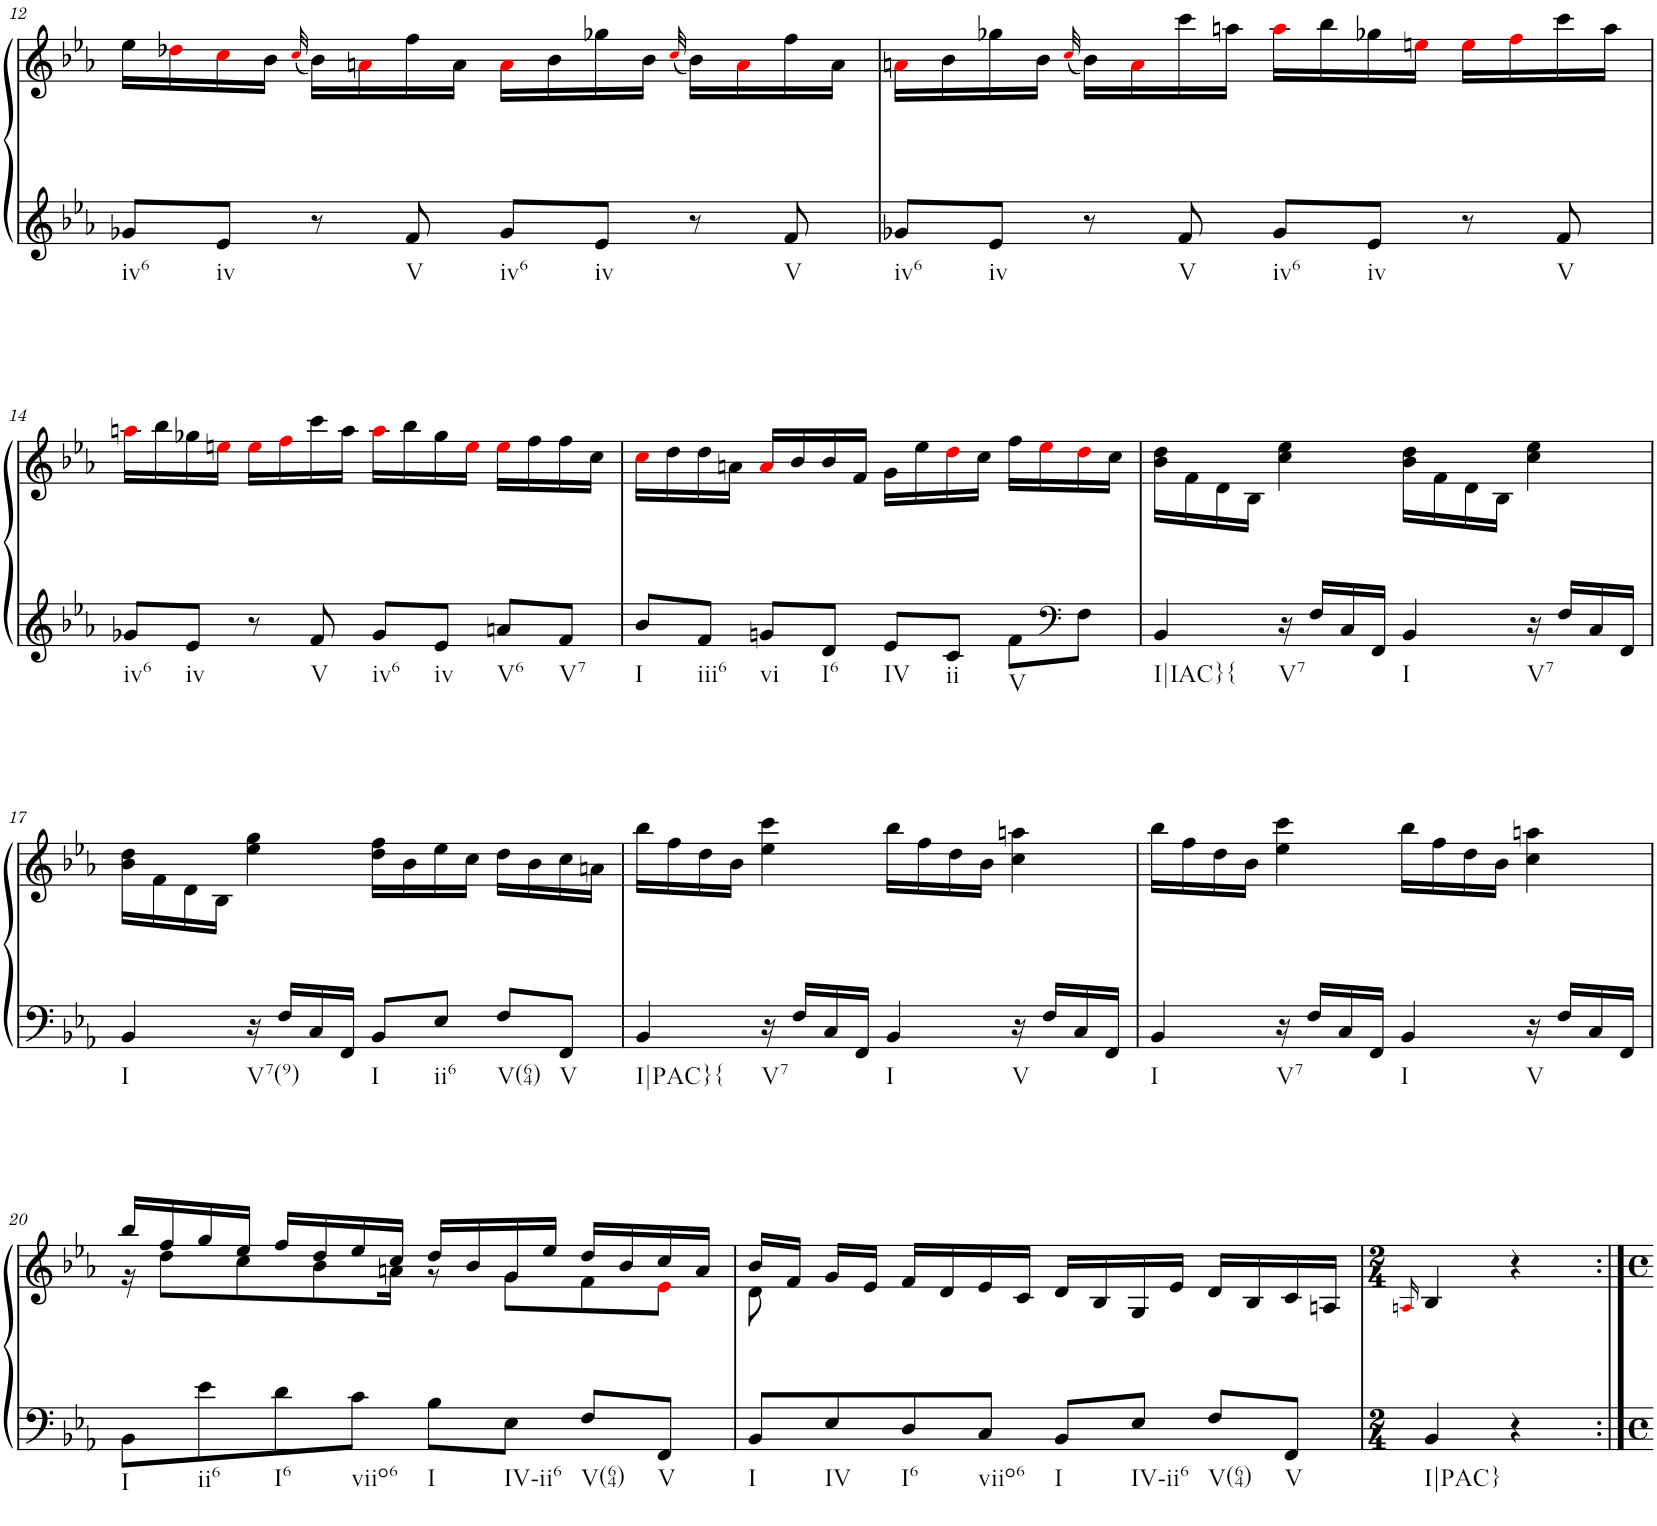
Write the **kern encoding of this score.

**kern	**kern
*part1	*part1
*staff2	*staff1
*I"Piano	*
*I'Pno.	*
!!LO:PB:g=z
*clefG2	*clefG2
*k[b-e-a-]	*k[b-e-a-]
*M4/4	*M4/4
*met(c)	*met(c)
=12	=12
!LO:TX:b:t=iv6	!
8g-X/L	16ee-\LL
.	16dd-Xi\
!LO:TX:b:t=iv	!
8e-/J	16cci\
.	16b-\JJ
.	(32qcci/
8r	16b-\LL)
.	16ani\
!LO:TX:b:t=V	!
8f/	16ff\
.	16a\JJ
!LO:TX:b:t=iv6	!
8g-/L	16ai\LL
.	16b-\
!LO:TX:b:t=iv	!
8e-/J	16gg-X\
.	16b-\JJ
.	(32qcci/
8r	16b-\LL)
.	16ai\
!LO:TX:b:t=V	!
8f/	16ff\
.	16a\JJ
=13	=13
!LO:TX:b:t=iv6	!
8g-X/L	16ani\LL
.	16b-\
!LO:TX:b:t=iv	!
8e-/J	16gg-X\
.	16b-\JJ
.	(32qcci/
8r	16b-\LL)
.	16ai\
!LO:TX:b:t=V	!
8f/	16ccc\
.	16aan\JJ
!LO:TX:b:t=iv6	!
8g-/L	16aai\LL
.	16bb-\
!LO:TX:b:t=iv	!
8e-/J	16gg-X\
.	16eeni\JJ
8r	16eei\LL
.	16ffi\
!LO:TX:b:t=V	!
8f/	16ccc\
.	16aa\JJ
!!LO:LB:g=z
=14	=14
!LO:TX:b:t=iv6	!
8g-X/L	16aani\LL
.	16bb-\
!LO:TX:b:t=iv	!
8e-/J	16gg-X\
.	16eeni\JJ
8r	16eei\LL
.	16ffi\
!LO:TX:b:t=V	!
8f/	16ccc\
.	16aa\JJ
!LO:TX:b:t=iv6	!
8g-/L	16aai\LL
.	16bb-\
!LO:TX:b:t=iv	!
8e-/J	16gg-\
.	16eei\JJ
!LO:TX:b:t=V6	!
8an/L	16eei\LL
.	16ff\
!LO:TX:b:t=V7	!
8f/J	16ff\
.	16cc\JJ
=15	=15
!LO:TX:b:t=I	!
8b-/L	16cci\LL
.	16dd\
!LO:TX:b:t=iii6	!
8f/J	16dd\
.	16an\JJ
!LO:TX:b:t=vi	!
8gn/L	16ai/LL
.	16b-/
!LO:TX:b:t=I6	!
8d/J	16b-/
.	16f/JJ
!LO:TX:b:t=IV	!
8e-/L	16g\LL
.	16ee-\
!LO:TX:b:t=ii	!
8c/J	16ddi\
.	16cc\JJ
!LO:TX:b:t=V	!
8f\L	16ff\LL
.	16ee-i\
*clefF4	*
8F\J	16ddi\
.	16cc\JJ
=16	=16
!LO:TX:b:t=I|IAC}{	!
4BB-/	16b-\ 16dd\LL
.	16f\
.	16d\
.	16B-\JJ
!LO:TX:b:t=V7	!
16r	4cc\ 4ee-\
16F/LL	.
16C/	.
16FF/JJ	.
!LO:TX:b:t=I	!
4BB-/	16b-\ 16dd\LL
.	16f\
.	16d\
.	16B-\JJ
!LO:TX:b:t=V7	!
16r	4cc\ 4ee-\
16F/LL	.
16C/	.
16FF/JJ	.
!!LO:LB:g=z
=17	=17
!LO:TX:b:t=I	!
4BB-/	16b-\ 16dd\LL
.	16f\
.	16d\
.	16B-\JJ
!LO:TX:b:t=V7(9)	!
16r	4ee-\ 4gg\
16F/LL	.
16C/	.
16FF/JJ	.
!LO:TX:b:t=I	!
8BB-/L	16dd\ 16ff\LL
.	16b-\
!LO:TX:b:t=ii6	!
8E-/J	16ee-\
.	16cc\JJ
!LO:TX:b:t=V(64)	!
8F/L	16dd\LL
.	16b-\
!LO:TX:b:t=V	!
8FF/J	16cc\
.	16an\JJ
=18	=18
!LO:TX:b:t=I|PAC}{	!
4BB-/	16bb-\LL
.	16ff\
.	16dd\
.	16b-\JJ
!LO:TX:b:t=V7	!
16r	4ee-\ 4ccc\
16F/LL	.
16C/	.
16FF/JJ	.
!LO:TX:b:t=I	!
4BB-/	16bb-\LL
.	16ff\
.	16dd\
.	16b-\JJ
!LO:TX:b:t=V	!
16r	4cc\ 4aan\
16F/LL	.
16C/	.
16FF/JJ	.
=19	=19
!LO:TX:b:t=I	!
4BB-/	16bb-\LL
.	16ff\
.	16dd\
.	16b-\JJ
!LO:TX:b:t=V7	!
16r	4ee-\ 4ccc\
16F/LL	.
16C/	.
16FF/JJ	.
!LO:TX:b:t=I	!
4BB-/	16bb-\LL
.	16ff\
.	16dd\
.	16b-\JJ
!LO:TX:b:t=V	!
16r	4cc\ 4aan\
16F/LL	.
16C/	.
16FF/JJ	.
!!LO:LB:g=z
=20	=20
*	*^
!LO:TX:b:t=I	!	!
8BB-\L	16bb-/LL	16r
.	16ff/	8dd\L
!LO:TX:b:t=ii6	!	!
8e-\	16gg/	.
.	16ee-/JJ	8cc\
!LO:TX:b:t=I6	!	!
8d\	16ff/LL	.
.	16dd/	8b-\
!LO:TX:b:t=viio6	!	!
8c\J	16ee-/	.
.	16cc/JJ	16an\Jk
!LO:TX:b:t=I	!	!
8B-\L	16dd/LL	8r
.	16b-/	.
!LO:TX:b:t=IV-ii6	!	!
8E-\J	16g/	8g\L
.	16ee-/JJ	.
!LO:TX:b:t=V(64)	!	!
8F/L	16dd/LL	8f\
.	16b-/	.
!LO:TX:b:t=V	!	!
8FF/J	16cc/	8e-i\J
.	16a/JJ	.
=21	=21	=21
!LO:TX:b:t=I	!	!
8BB-/L	16b-/LL	8d\
.	16f/JJ	.
!LO:TX:b:t=IV	!	!
8E-/	16g/LL	2..ryy
.	16e-/JJ	.
!LO:TX:b:t=I6	!	!
8D/	16f/LL	.
.	16d/	.
!LO:TX:b:t=viio6	!	!
8C/J	16e-/	.
.	16c/JJ	.
!LO:TX:b:t=I	!	!
8BB-/L	16d/LL	.
.	16B-/	.
!LO:TX:b:t=IV-ii6	!	!
8E-/J	16G/	.
.	16e-/JJ	.
!LO:TX:b:t=V(64)	!	!
8F/L	16d/LL	.
.	16B-/	.
!LO:TX:b:t=V	!	!
8FF/J	16c/	.
.	16An/JJ	.
*	*v	*v
=22	=22
*M2/4	*M2/4
.	16qAni/
!LO:TX:b:t=I|PAC}	!
4BB-/	4B-/
4r	4r
=:|!	=:|!
*-	*-
